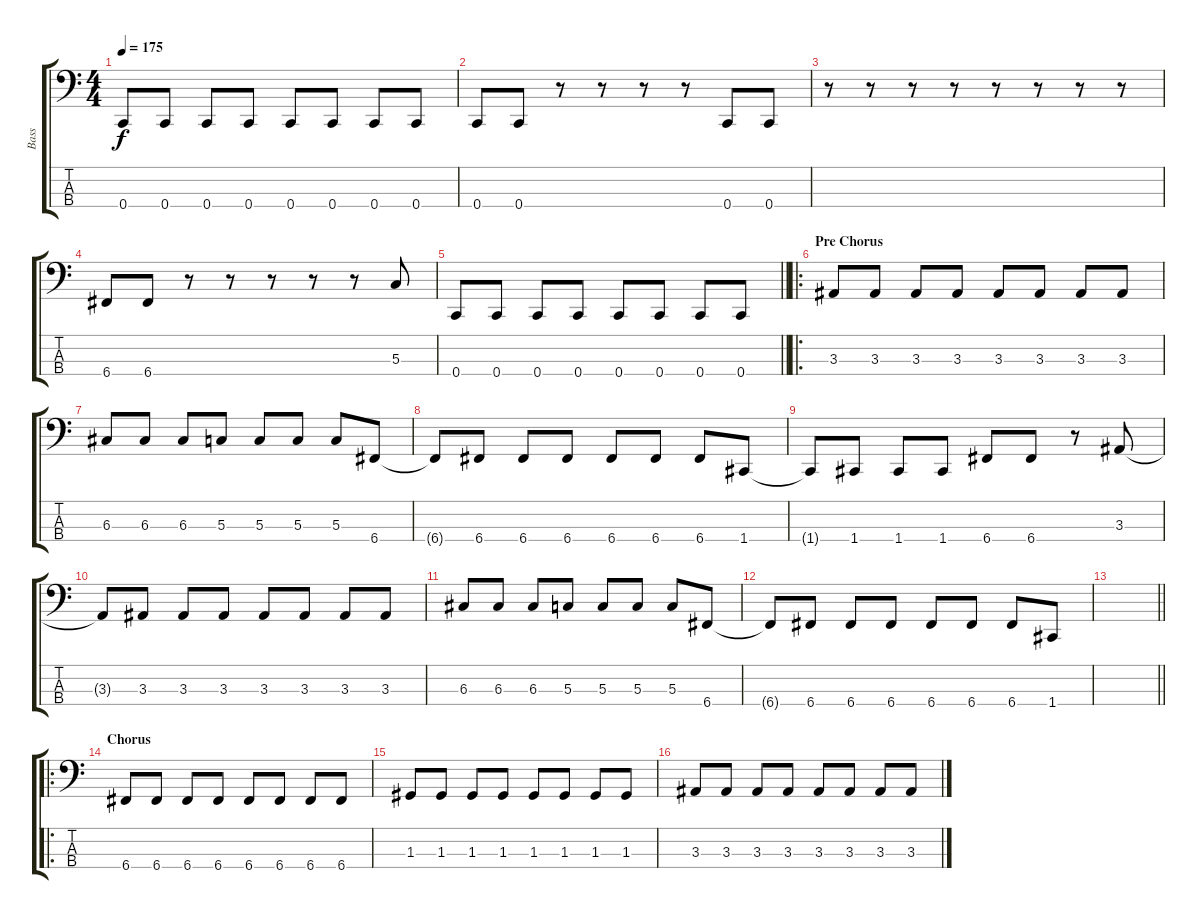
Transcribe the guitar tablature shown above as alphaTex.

\track ("Bass" "Bass") {instrument electricbasspick}
\staff {score tabs}
\tuning (F2 C2 G1 C1) {hide}
\ts (4 4)
\tempo 175
\clef f4
\ks c
0.4.8{dy f} 0.4.8 0.4.8 0.4.8 0.4.8 0.4.8 0.4.8 0.4.8 |
0.4.8 0.4.8 r.8 r.8 r.8 r.8 0.4.8 0.4.8 |
r.8 r.8 r.8 r.8 r.8 r.8 r.8 r.8 |
6.4.8 6.4.8 r.8 r.8 r.8 r.8 r.8 5.3.8 |
\barLineRight lightlight
0.4.8 0.4.8 0.4.8 0.4.8 0.4.8 0.4.8 0.4.8 0.4.8 |
\ro
\section ("" "Pre Chorus")
3.3.8 3.3.8 3.3.8 3.3.8 3.3.8 3.3.8 3.3.8 3.3.8 |
6.3.8 6.3.8 6.3.8 5.3.8 5.3.8 5.3.8 5.3.8 6.4.8 |
6.4{t}.8 6.4.8 6.4.8 6.4.8 6.4.8 6.4.8 6.4.8 1.4.8 |
1.4{t}.8 1.4.8 1.4.8 1.4.8 6.4.8 6.4.8 r.8 3.3.8 |
3.3{t}.8 3.3.8 3.3.8 3.3.8 3.3.8 3.3.8 3.3.8 3.3.8 |
6.3.8 6.3.8 6.3.8 5.3.8 5.3.8 5.3.8 5.3.8 6.4.8 |
6.4{t}.8 6.4.8 6.4.8 6.4.8 6.4.8 6.4.8 6.4.8 1.4.8 |
\barLineRight lightlight
|
\ro
\section ("" "Chorus")
6.4.8 6.4.8 6.4.8 6.4.8 6.4.8 6.4.8 6.4.8 6.4.8 |
1.3.8 1.3.8 1.3.8 1.3.8 1.3.8 1.3.8 1.3.8 1.3.8 |
3.3.8 3.3.8 3.3.8 3.3.8 3.3.8 3.3.8 3.3.8 3.3.8
